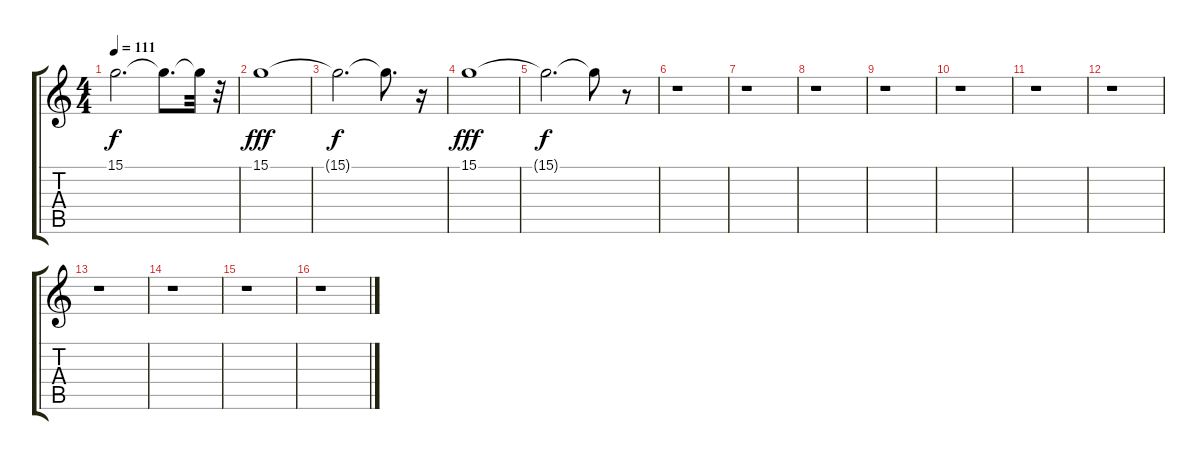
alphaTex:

\track "" {instrument synthstrings1}
\staff {score tabs}
\tuning (E4 B3 G3 D3 A2 E2) {hide}
\ts (4 4)
\tempo 111
\clef g2
\ks c
15.1{t}.2{d dy f} 15.1{t}.8{d} 15.1{t}.32 r.32 |
15.1.1{dy fff} |
15.1{t}.2{d dy f} 15.1{t}.8{d} r.16 |
15.1.1{dy fff} |
15.1{t}.2{d dy f} 15.1{t}.8 r.8 |
r.1 |
r.1 |
r.1 |
r.1 |
r.1 |
r.1 |
r.1 |
r.1 |
r.1 |
r.1 |
r.1
